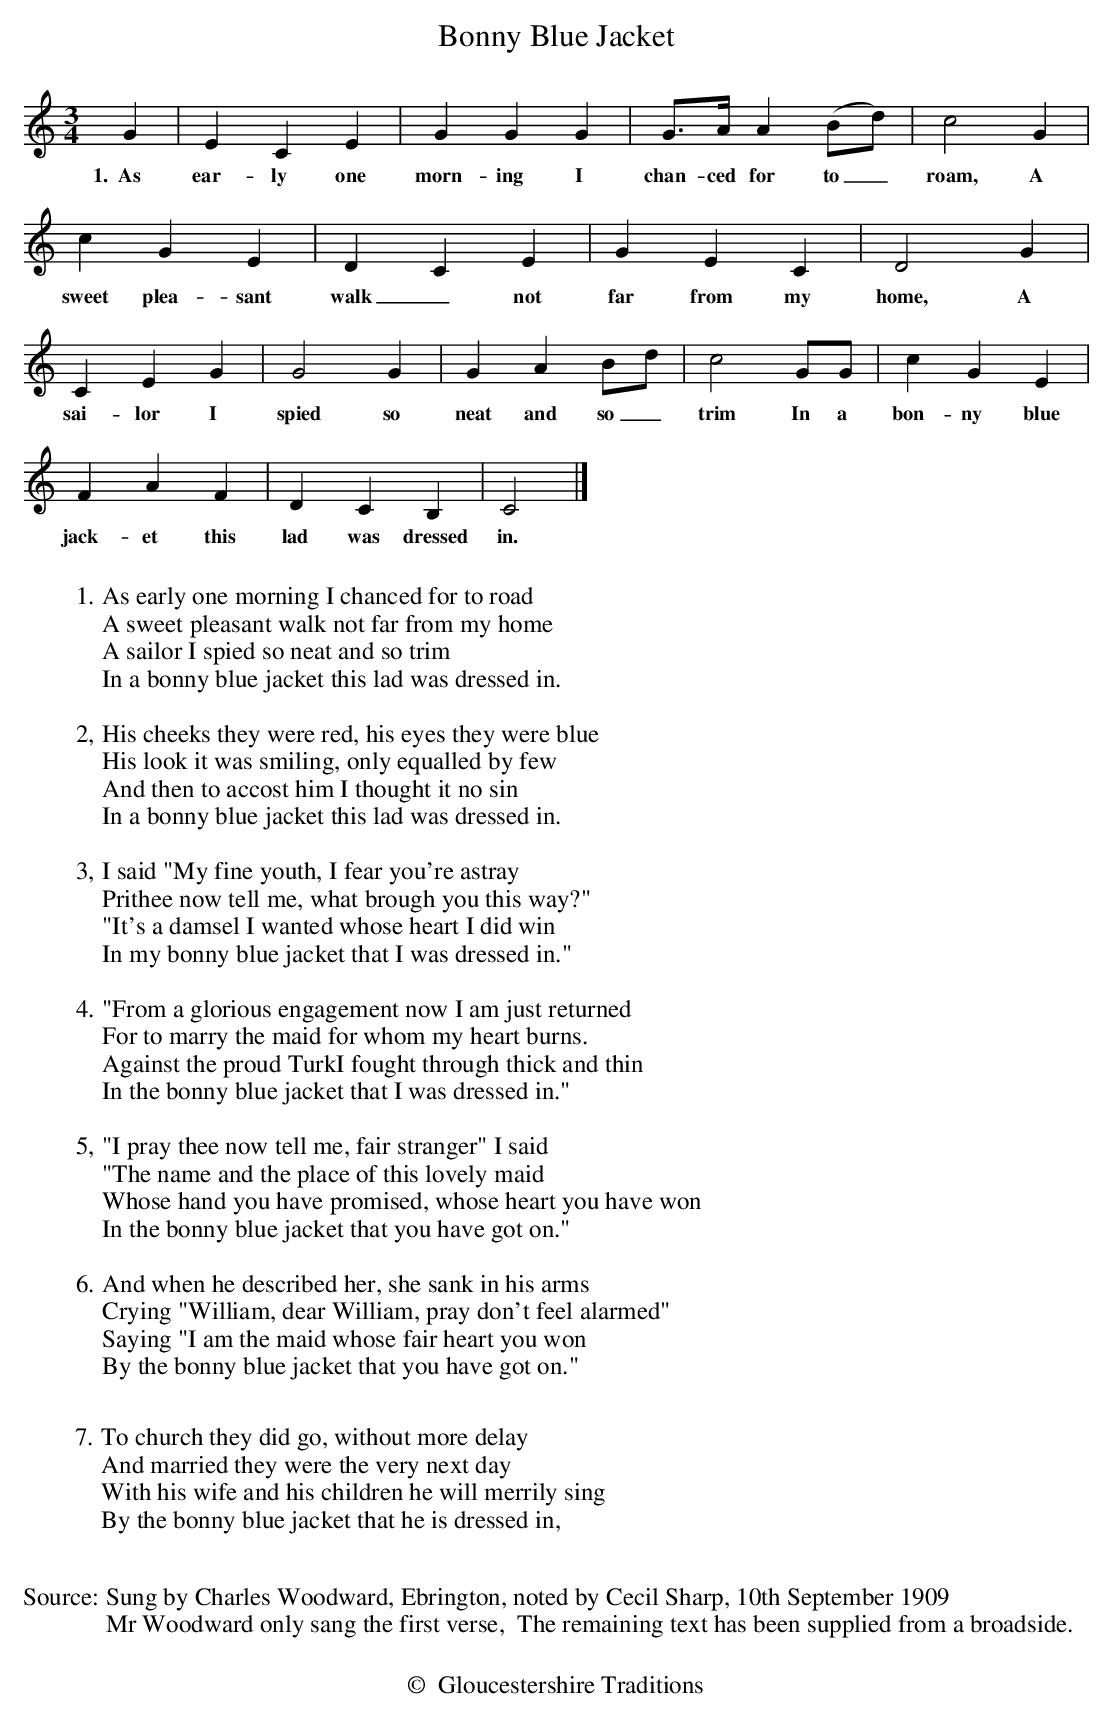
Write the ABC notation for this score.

X:1
T:Bonny Blue Jacket
M:3/4
L:1/4
K:Cmaj
G | ECE | GGG | G/2>A/2 A (B/2d/2) | c2G |
w:1.~~As ear-ly one morn-ing I chan-ced for to_ roam, A
cGE | D-CE | GEC | D2G |
w:sweet plea-sant walk_not far from my home, A
CEG | G2G | GAB/2-d/2 | c2G/2G/2 | cGE |
w:sai-lor I spied so neat and so_  trim In a bon-ny blue
FAF | DCB, | C2 |]
w:jack-et this lad was dressed in.
w:
w:
W:
W:1. As early one morning I chanced for to road
W:A sweet pleasant walk not far from my home
W:A sailor I spied so neat and so trim
W:In a bonny blue jacket this lad was dressed in.
W:
W:2, His cheeks they were red, his eyes they were blue
W:His look it was smiling, only equalled by few
W:And then to accost him I thought it no sin
W:In a bonny blue jacket this lad was dressed in.
W:
W:3, I said "My fine youth, I fear you're astray
W:Prithee now tell me, what brough you this way?"
W:"It's a damsel I wanted whose heart I did win
W:In my bonny blue jacket that I was dressed in."
W:
W:4."From a glorious engagement now I am just returned
W:For to marry the maid for whom my heart burns.
W:Against the proud TurkI fought through thick and thin
W:In the bonny blue jacket that I was dressed in."
W:
W:5, "I pray thee now tell me, fair stranger" I said
W:"The name and the place of this lovely maid
W:Whose hand you have promised, whose heart you have won
W:In the bonny blue jacket that you have got on."
W:
W:6.And when he described her, she sank in his arms
W:Crying "William, dear William, pray don't feel alarmed"
W:Saying "I am the maid whose fair heart you won
W:By the bonny blue jacket that you have got on."
W:
W:7. To church they did go, without more delay
W:And married they were the very next day
W:With his wife and his children he will merrily sing
W:By the bonny blue jacket that he is dressed in,
W:
W:
